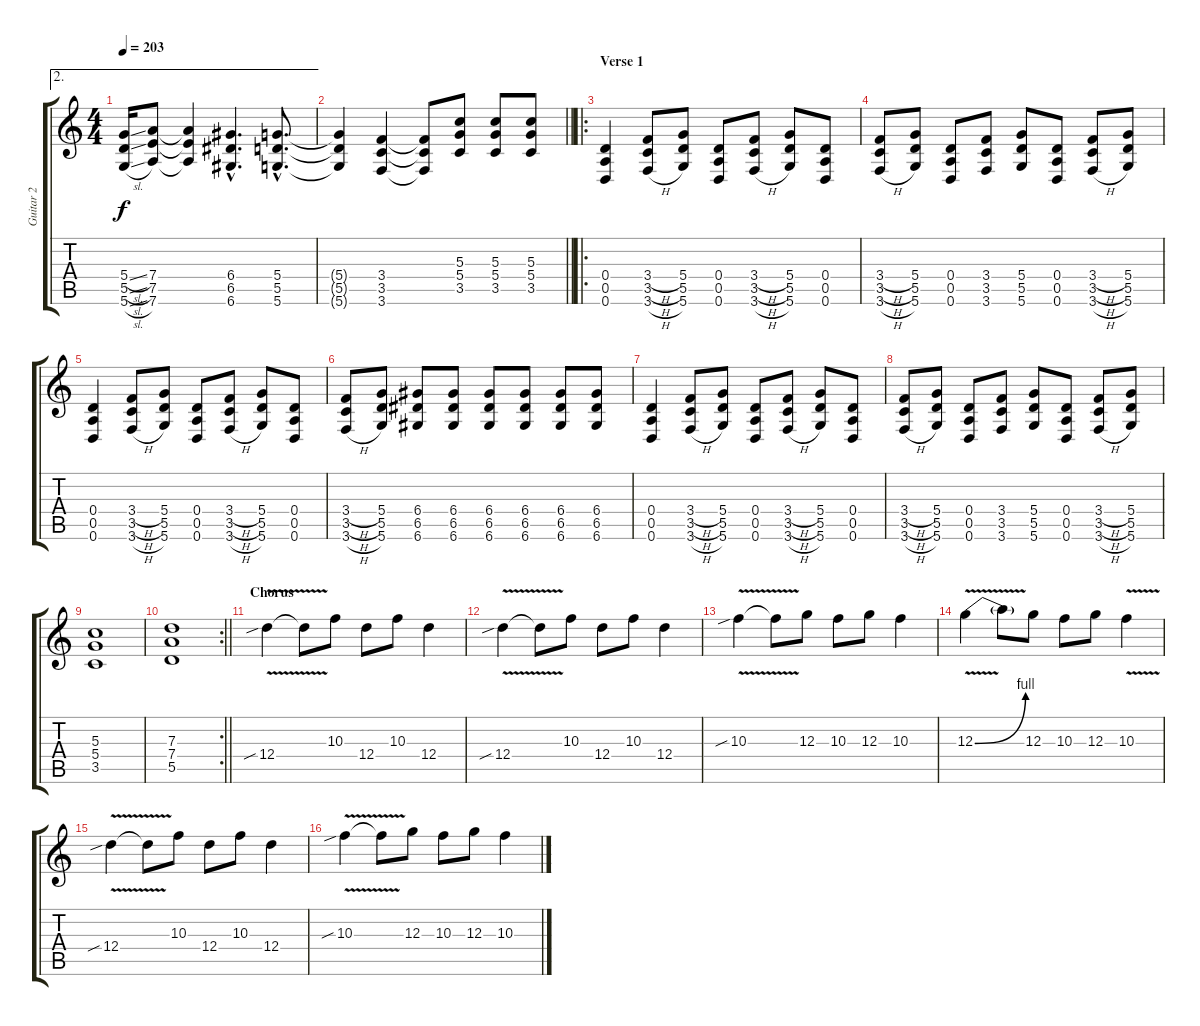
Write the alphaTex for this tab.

\track ("Guitar 2" "Guitar 2") {instrument overdrivenguitar}
\staff {score tabs}
\tuning (E4 B3 G3 D3 A2 D2) {hide}
\ae 2
\ts (4 4)
\tempo 203
\clef g2
\ks c
(5.4{sl} 5.5{sl} 5.6{sl}).16{dy f} (7.4 7.5 7.6).8 (7.4{t} 7.5{t} 7.6{t}).4 (6.4{hac} 6.5{hac} 6.6{hac}).4{d} (5.4{hac} 5.5{hac} 5.6{hac}).8{d} |
\barLineRight lightlight
(5.4{t} 5.5{t} 5.6{t}).4 (3.4 3.5 3.6).4 (3.4{t} 3.5{t} 3.6{t}).8 (5.3 5.4 3.5).8 (5.3 5.4 3.5).8 (5.3 5.4 3.5).8 |
\ro
\section ("" "Verse 1")
(0.4 0.5 0.6).4 (3.4{h} 3.5{h} 3.6{h}).8 (5.4 5.5 5.6).8 (0.4 0.5 0.6).8 (3.4{h} 3.5{h} 3.6{h}).8 (5.4 5.5 5.6).8 (0.4 0.5 0.6).8 |
(3.4{h} 3.5{h} 3.6{h}).8 (5.4 5.5 5.6).8 (0.4 0.5 0.6).8 (3.4 3.5 3.6).8 (5.4 5.5 5.6).8 (0.4 0.5 0.6).8 (3.4{h} 3.5{h} 3.6{h}).8 (5.4 5.5 5.6).8 |
(0.4 0.5 0.6).4 (3.4{h} 3.5{h} 3.6{h}).8 (5.4 5.5 5.6).8 (0.4 0.5 0.6).8 (3.4{h} 3.5{h} 3.6{h}).8 (5.4 5.5 5.6).8 (0.4 0.5 0.6).8 |
(3.4{h} 3.5{h} 3.6{h}).8 (5.4 5.5 5.6).8 (6.4 6.5 6.6).8 (6.4 6.5 6.6).8 (6.4 6.5 6.6).8 (6.4 6.5 6.6).8 (6.4 6.5 6.6).8 (6.4 6.5 6.6).8 |
(0.4 0.5 0.6).4 (3.4{h} 3.5{h} 3.6{h}).8 (5.4 5.5 5.6).8 (0.4 0.5 0.6).8 (3.4{h} 3.5{h} 3.6{h}).8 (5.4 5.5 5.6).8 (0.4 0.5 0.6).8 |
(3.4{h} 3.5{h} 3.6{h}).8 (5.4 5.5 5.6).8 (0.4 0.5 0.6).8 (3.4 3.5 3.6).8 (5.4 5.5 5.6).8 (0.4 0.5 0.6).8 (3.4{h} 3.5{h} 3.6{h}).8 (5.4 5.5 5.6).8 |
(5.3 5.4 3.5).1 |
\rc 2
\barLineRight lightlight
(7.3 7.4 5.5).1 |
\section ("" "Chorus")
12.4{v sib}.4 12.4{t}.8 10.3.8 12.4.8 10.3.8 12.4.4 |
12.4{v sib}.4 12.4{t}.8 10.3.8 12.4.8 10.3.8 12.4.4 |
10.3{v sib}.4 10.3{t}.8 12.3.8 10.3.8 12.3.8 10.3.4 |
12.3{be (bend 0 0 60 4) v}.4 12.3{t}.8 12.3.8 10.3.8 12.3.8 10.3{v}.4 |
12.4{v sib}.4 12.4{t}.8 10.3.8 12.4.8 10.3.8 12.4.4 |
10.3{v sib}.4 10.3{t}.8 12.3.8 10.3.8 12.3.8 10.3.4
